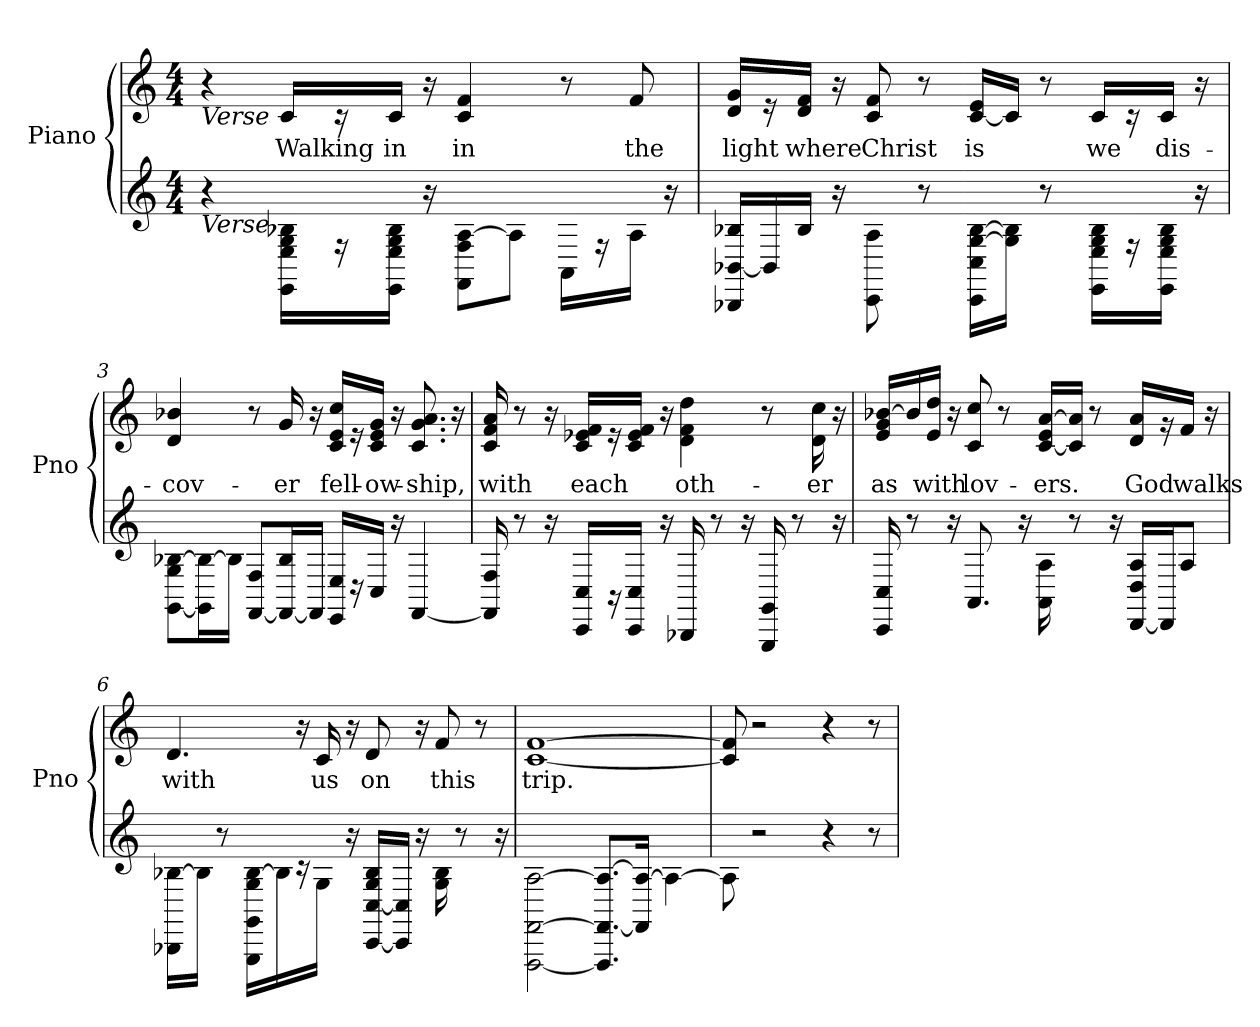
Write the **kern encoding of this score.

**kern	**kern	**text
*part1	*part1	*part1
*staff2	*staff1	*staff1
*I"Piano	*	*
*I'Pno	*	*
*clefG2	*clefG2	*
*k[]	*k[]	*
*M4/4	*M4/4	*
=1	=1	=1
!	!LO:TX:b:i:t=Verse	!
!LO:TX:b:i:t=Verse	!	!
4r	4r	.
!	!	!LO:LY:b
16EE\ 16E\ 16G\ 16B-X\LL	16c/LL	Walking
16r	16r	.
!	!	!LO:LY:b
16EE\ 16E\ 16G\ 16B-\JJ	16c/JJ	in
16r	16r	.
!	!	!LO:LY:b
8FF\ 8F\ [8A\L	4c/ 4f/	in
8A\J]	.	.
16AA\LL	8r	.
16r	.	.
!	!	!LO:LY:b
16A\JJ	8f/	the
16r	.	.
=2	=2	=2
!	!	!LO:LY:b
16BBB-X/ [16BB-X/ 16B-X/LL	16d/ 16g/LL	light
16BB-/]	16r	.
!	!	!LO:LY:b
16B-/JJ	16d/ 16f/JJ	where
16r	16r	.
!	!	!LO:LY:b
8CC\ 8A\	8c/ 8f/	Christ
8r	8r	.
!	!	!LO:LY:b
16CC\ 16C\ [16G\ [16B-\LL	[16c/ 16e/LL	is
16G\] 16B-\]JJ	16c/JJ]	.
8r	8r	.
!	!	!LO:LY:b
16EE\ 16E\ 16G\ 16B-\LL	16c/LL	we
16r	16r	.
!	!	!LO:LY:b
16EE\ 16E\ 16G\ 16B-\JJ	16c/JJ	dis-
16r	16r	.
=3	=3	=3
!	!	!LO:LY:b
[8GG\ 8G\ [8B-X\L	4d/ 4b-X/	-cov-
16GG\] 16B-\_L	.	.
16B-\JJ]	.	.
[8FF/ 8F/L	8r	.
!	!	!LO:LY:b
16FF/_ 16B-/L	16g/	-er
16FF/JJ]	16r	.
!	!	!LO:LY:b
16EE/ 16E/LL	16c/ 16e/ 16cc/LL	fell-
16r	16r	.
!	!	!LO:LY:b
16C/JJ	16c/ 16e/ 16g/JJ	-ow-
16r	16r	.
!	!	!LO:LY:b
[4FF/	8.c/ 8.g/ 8.a/	-ship,
.	16r	.
!!LO:LB:g=z
=4	=4	=4
!	!	!LO:LY:b
16FF/] 16F/	16c/ 16f/ 16a/	with
8r	8r	.
16r	16r	.
!	!	!LO:LY:b
16CC/ 16C/LL	16c/ 16e-X/ 16f/LL	each
16r	16r	.
16CC/ 16C/JJ	16c/ 16e-/ 16f/JJ	.
16r	16r	.
!	!	!LO:LY:b
16BBB-X/	4d\ 4f\ 4dd\	oth-
8r	.	.
16r	.	.
16GGG/ 16GG/	8r	.
8r	.	.
!	!	!LO:LY:b
.	16d\ 16cc\	-er
16r	16r	.
=5	=5	=5
!	!	!LO:LY:b
16CC/ 16C/	16e/ 16g/ [16b-X/LL	as
8r	16b-/]	.
!	!	!LO:LY:b
.	16e/ 16dd/JJ	with
16r	16r	.
!	!	!LO:LY:b
8.AA/	8c/ 8cc/	lov-
.	8r	.
16r	.	.
!	!	!LO:LY:b
16AA\ 16A\	[16c/ 16e/ [16a/LL	-ers.
8r	16c/] 16a/]JJ	.
.	8r	.
16r	.	.
!	!	!LO:LY:b
[16DD/ 16D/ 16A/LL	16d/ 16a/LL	God
16DD/J]	16r	.
!	!	!LO:LY:b
8A/J	16f/JJ	walks
.	16r	.
!!LO:LB:g=z
=6	=6	=6
!	!	!LO:LY:b
16BBB-X\ [16B-X\LL	4.d/	with
16B-\JJ]	.	.
8r	.	.
16GGG\ 16GG\ 16G\ [16B-\LL	.	.
16B-\]	.	.
16r	16r	.
!	!	!LO:LY:b
16G\JJ	16c/	us
16r	16r	.
!	!	!LO:LY:b
[16CC/ [16C/ 16G/ 16B-/LL	8d/	on
16CC/] 16C/]JJ	.	.
16r	16r	.
!	!	!LO:LY:b
16G\ 16B-\	8f/	this
8r	.	.
.	8r	.
16r	.	.
=7	=7	=7
!	!	!LO:LY:b
[2FFF\ [2FF\ [2A\	[1c [1f	trip.
8.FFF/] 8.FF/_ 8.A/_L	.	.
16FF/] 16A/_Jk	.	.
4A\_	.	.
=8	=8	=8
8A\]	8c/] 8f/]	.
2r	2r	.
4r	4r	.
8r	8r	.
=	=	=
*-	*-	*-
